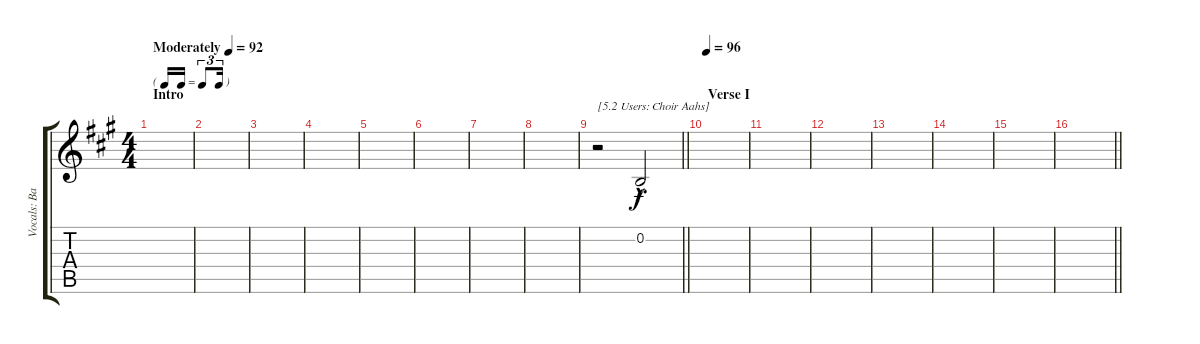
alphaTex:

\track ("Vocals: Band" "Vocals: Ba") {instrument choiraahs}
\staff {score tabs}
\tuning (E4 B3 G3 D3 A2 E2) {hide}
\ts (4 4)
\tf triplet16th
\section ("" "Intro")
\tempo (92 "Moderately")
\clef g2
\ks a
|
|
|
|
|
|
|
|
\barLineRight lightlight
r.2{txt "[5.2 Users: Choir Aahs]"} 0.2{hac}.2 |
\section ("" "Verse I")
\tempo 96
|
|
|
|
|
|
\barLineRight lightlight
